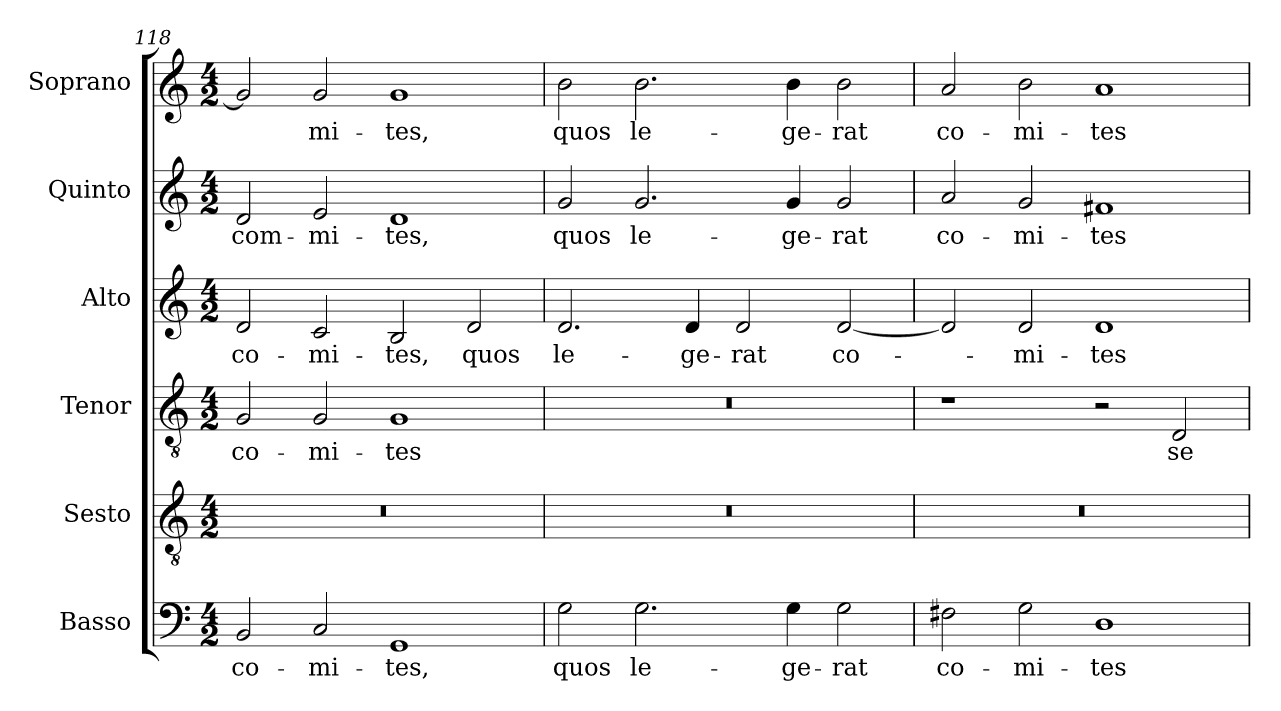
**kern	**text	**kern	**kern	**text	**kern	**text	**kern	**text	**kern	**text
*part6	*part6	*part5	*part4	*part4	*part3	*part3	*part2	*part2	*part1	*part1
*staff6	*staff6	*staff5	*staff4	*staff4	*staff3	*staff3	*staff2	*staff2	*staff1	*staff1
*I"Basso	*	*I"Sesto	*I"Tenor	*	*I"Alto	*	*I"Quinto	*	*I"Soprano	*
*I'B.	*	*I'Ss.	*I'T.	*	*I'A.	*	*I'Q.	*	*I'S.	*
*clefF4	*	*clefGv2	*clefGv2	*	*clefG2	*	*clefG2	*	*clefG2	*
*	*	*ITrd7c12	*ITrd7c12	*	*	*	*	*	*	*
*k[]	*	*k[]	*k[]	*	*k[]	*	*k[]	*	*k[]	*
*C:	*	*C:	*C:	*	*C:	*	*C:	*	*C:	*
*M4/2	*	*M4/2	*M4/2	*	*M4/2	*	*M4/2	*	*M4/2	*
=118	=118	=118	=118	=118	=118	=118	=118	=118	=118	=118
!	!LO:LY:b:color=#000000	!LO:N:vis=1	!	!	!	!	!	!	!	!
!	!	!	!	!LO:LY:b:color=#000000	!	!	!	!	!	!
!	!	!	!	!	!	!LO:LY:b:color=#000000	!	!	!	!
!	!	!	!	!	!	!	!	!LO:LY:b:color=#000000	!	!
2BBi/	co-	0r	2GGi/	co-	2di/	co-	2di/	com-	2gi/]	.
!	!LO:LY:b:color=#000000	!	!	!	!	!	!	!	!	!
!	!	!	!	!LO:LY:b:color=#000000	!	!	!	!	!	!
!	!	!	!	!	!	!LO:LY:b:color=#000000	!	!	!	!
!	!	!	!	!	!	!	!	!LO:LY:b:color=#000000	!	!
!	!	!	!	!	!	!	!	!	!	!LO:LY:b:color=#000000
2Ci/	-mi-	.	2GGi/	-mi-	2ci/	-mi-	2ei/	-mi-	2gi/	-mi-
!	!LO:LY:b:color=#000000	!	!	!	!	!	!	!	!	!
!	!	!	!	!LO:LY:b:color=#000000	!	!	!	!	!	!
!	!	!	!	!	!	!LO:LY:b:color=#000000	!	!	!	!
!	!	!	!	!	!	!	!	!LO:LY:b:color=#000000	!	!
!	!	!	!	!	!	!	!	!	!	!LO:LY:b:color=#000000
1GGi	-tes,	.	1GGi	-tes	2Bi/	-tes,	1di	-tes,	1gi	-tes,
!	!	!	!	!	!	!LO:LY:b:color=#000000	!	!	!	!
.	.	.	.	.	2di/	quos	.	.	.	.
=119	=119	=119	=119	=119	=119	=119	=119	=119	=119	=119
!	!LO:LY:b:color=#000000	!LO:N:vis=1	!LO:N:vis=1	!	!	!	!	!	!	!
!	!	!	!	!	!	!LO:LY:b:color=#000000	!	!	!	!
!	!	!	!	!	!	!	!	!LO:LY:b:color=#000000	!	!
!	!	!	!	!	!	!	!	!	!	!LO:LY:b:color=#000000
2Gi\	quos	0r	0r	.	2.di/	le-	2gi/	quos	2bi\	quos
!	!LO:LY:b:color=#000000	!	!	!	!	!	!	!	!	!
!	!	!	!	!	!	!	!	!LO:LY:b:color=#000000	!	!
!	!	!	!	!	!	!	!	!	!	!LO:LY:b:color=#000000
2.Gi\	le-	.	.	.	.	.	2.gi/	le-	2.bi\	le-
!	!	!	!	!	!	!LO:LY:b:color=#000000	!	!	!	!
.	.	.	.	.	4di/	-ge-	.	.	.	.
!	!	!	!	!	!	!LO:LY:b:color=#000000	!	!	!	!
.	.	.	.	.	2di/	-rat	.	.	.	.
!	!LO:LY:b:color=#000000	!	!	!	!	!	!	!	!	!
!	!	!	!	!	!	!	!	!LO:LY:b:color=#000000	!	!
!	!	!	!	!	!	!	!	!	!	!LO:LY:b:color=#000000
4Gi\	-ge-	.	.	.	.	.	4gi/	-ge-	4bi\	-ge-
!	!LO:LY:b:color=#000000	!	!	!	!	!	!	!	!	!
!	!	!	!	!	!	!LO:LY:b:color=#000000	!	!	!	!
!	!	!	!	!	!	!	!	!LO:LY:b:color=#000000	!	!
!	!	!	!	!	!	!	!	!	!	!LO:LY:b:color=#000000
2Gi\	-rat	.	.	.	[2di/	co-	2gi/	-rat	2bi\	-rat
=120	=120	=120	=120	=120	=120	=120	=120	=120	=120	=120
!	!LO:LY:b:color=#000000	!LO:N:vis=1	!	!	!	!	!	!	!	!
!	!	!	!	!	!	!	!	!LO:LY:b:color=#000000	!	!
!	!	!	!	!	!	!	!	!	!	!LO:LY:b:color=#000000
2F#Xi\	co-	0r	1r	.	2di/]	.	2ai/	co-	2ai/	co-
!	!LO:LY:b:color=#000000	!	!	!	!	!	!	!	!	!
!	!	!	!	!	!	!LO:LY:b:color=#000000	!	!	!	!
!	!	!	!	!	!	!	!	!LO:LY:b:color=#000000	!	!
!	!	!	!	!	!	!	!	!	!	!LO:LY:b:color=#000000
2Gi\	-mi-	.	.	.	2di/	-mi-	2gi/	-mi-	2bi\	-mi-
!	!LO:LY:b:color=#000000	!	!	!	!	!	!	!	!	!
!	!	!	!	!	!	!LO:LY:b:color=#000000	!	!	!	!
!	!	!	!	!	!	!	!	!LO:LY:b:color=#000000	!	!
!	!	!	!	!	!	!	!	!	!	!LO:LY:b:color=#000000
1Di	-tes	.	2r	.	1di	-tes	1f#Xi	-tes	1ai	-tes
!	!	!	!	!LO:LY:b:color=#000000	!	!	!	!	!	!
.	.	.	2DDi/	se-	.	.	.	.	.	.
=	=	=	=	=	=	=	=	=	=	=
*-	*-	*-	*-	*-	*-	*-	*-	*-	*-	*-
